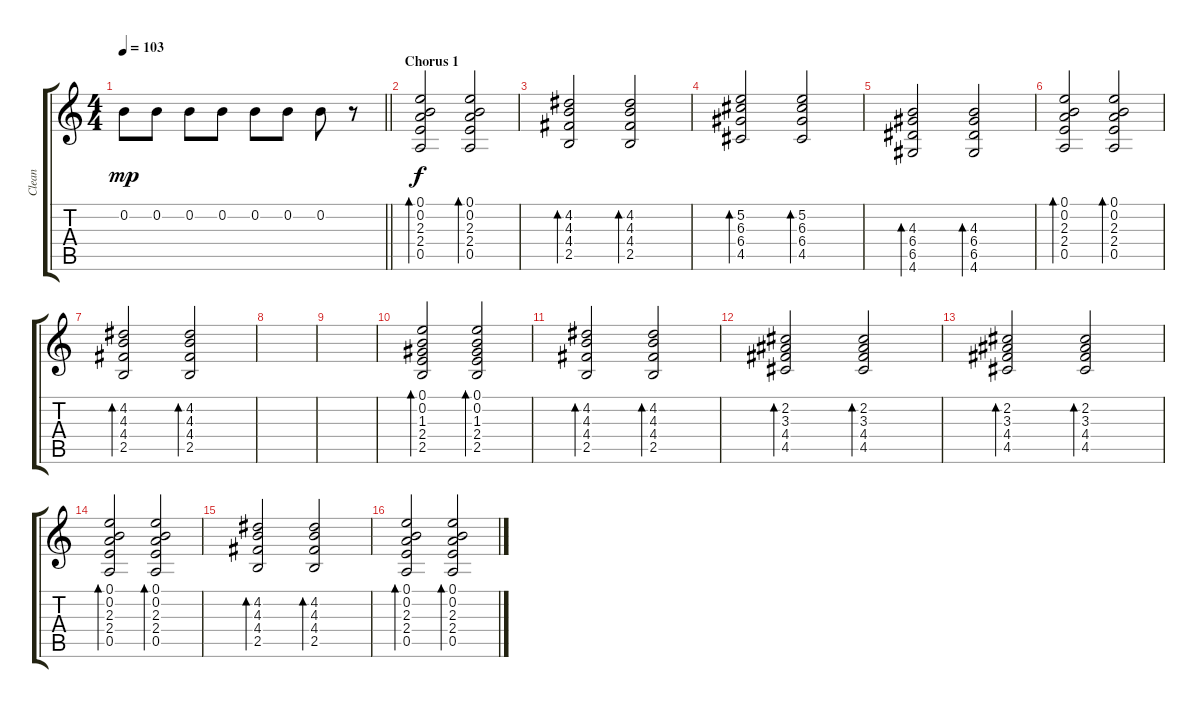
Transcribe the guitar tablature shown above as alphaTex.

\track ("Clean" "Clean") {instrument electricguitarclean}
\staff {score tabs}
\tuning (E4 B3 G3 D3 A2 E2) {hide}
\ts (4 4)
\tempo 103
\clef g2
\barLineRight lightlight
\ks c
0.2.8{dy mp} 0.2.8 0.2.8 0.2.8 0.2.8 0.2.8 0.2.8 r.8 |
\section ("" "Chorus 1")
(0.1 0.2 2.3 2.4 0.5).2{bd 120 dy f} (0.1 0.2 2.3 2.4 0.5).2{bd 120} |
(4.2 4.3 4.4 2.5).2{bd 120} (4.2 4.3 4.4 2.5).2{bd 120} |
(5.2 6.3 6.4 4.5).2{bd 120} (5.2 6.3 6.4 4.5).2{bd 120} |
(4.3 6.4 6.5 4.6).2{bd 120} (4.3 6.4 6.5 4.6).2{bd 120} |
(0.1 0.2 2.3 2.4 0.5).2{bd 120} (0.1 0.2 2.3 2.4 0.5).2{bd 120} |
(4.2 4.3 4.4 2.5).2{bd 120} (4.2 4.3 4.4 2.5).2{bd 120} |
|
|
(0.1 0.2 1.3 2.4 2.5).2{bd 120} (0.1 0.2 1.3 2.4 2.5).2{bd 120} |
(4.2 4.3 4.4 2.5).2{bd 120} (4.2 4.3 4.4 2.5).2{bd 120} |
(2.2 3.3 4.4 4.5).2{bd 120} (2.2 3.3 4.4 4.5).2{bd 120} |
(2.2 3.3 4.4 4.5).2{bd 120} (2.2 3.3 4.4 4.5).2{bd 120} |
(0.1 0.2 2.3 2.4 0.5).2{bd 120} (0.1 0.2 2.3 2.4 0.5).2{bd 120} |
(4.2 4.3 4.4 2.5).2{bd 120} (4.2 4.3 4.4 2.5).2{bd 120} |
(0.1 0.2 2.3 2.4 0.5).2{bd 120} (0.1 0.2 2.3 2.4 0.5).2{bd 120}
